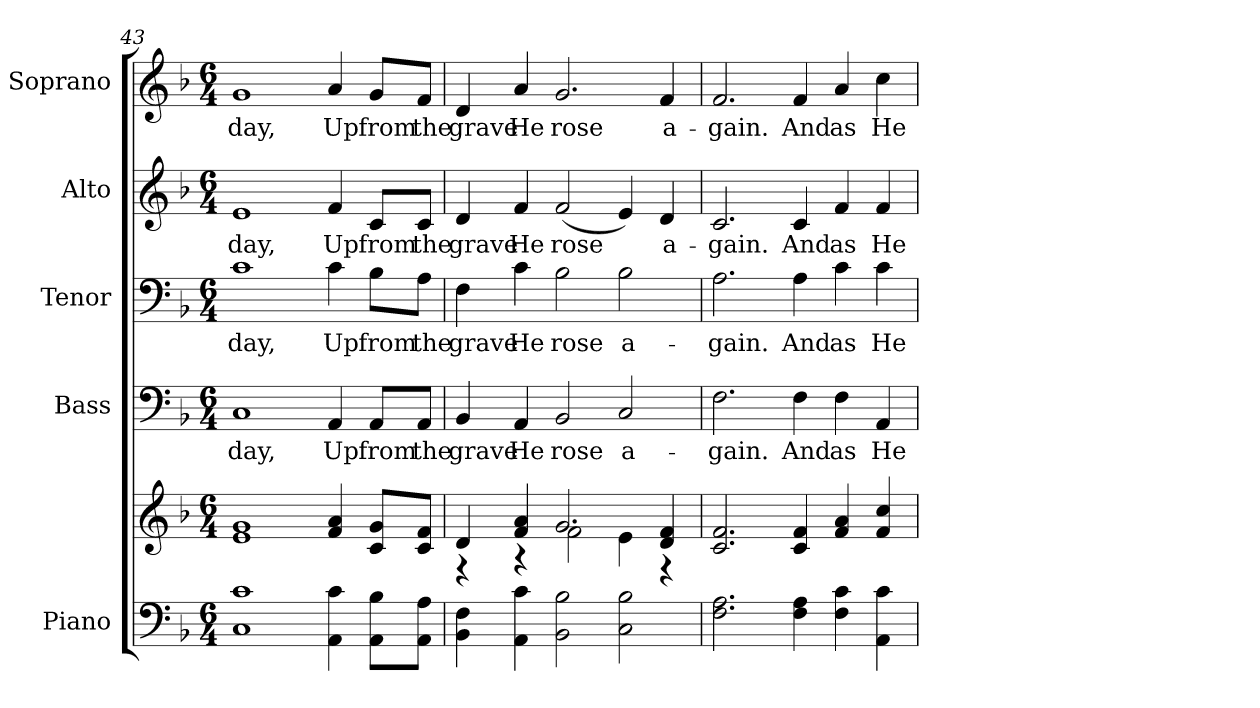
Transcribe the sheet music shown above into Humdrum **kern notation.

**kern	**kern	**kern	**text	**kern	**text	**kern	**text	**kern	**text
*part5	*part5	*part4	*part4	*part3	*part3	*part2	*part2	*part1	*part1
*staff6	*staff5	*staff4	*staff4	*staff3	*staff3	*staff2	*staff2	*staff1	*staff1
*I"Piano	*	*I"Bass	*	*I"Tenor	*	*I"Alto	*	*I"Soprano	*
*I'Pno.	*	*I'B.	*	*	*	*I'A.	*	*I'S.	*
*clefF4	*clefG2	*clefF4	*	*clefF4	*	*clefG2	*	*clefG2	*
*k[b-]	*k[b-]	*k[b-]	*	*k[b-]	*	*k[b-]	*	*k[b-]	*
*F:	*F:	*F:	*	*F:	*	*F:	*	*F:	*
*M6/4	*M6/4	*M6/4	*	*M6/4	*	*M6/4	*	*M6/4	*
=43	=43	=43	=43	=43	=43	=43	=43	=43	=43
!	!	!	!LO:LY:b:color=#000000	!	!	!	!	!	!
!	!	!	!	!	!LO:LY:b:color=#000000	!	!	!	!
!	!	!	!	!	!	!	!LO:LY:b:color=#000000	!	!
!	!	!	!	!	!	!	!	!	!LO:LY:b:color=#000000
1Ci 1ci	1ei 1gi	1Ci	day,	1ci	day,	1ei	day,	1gi	day,
!	!	!	!LO:LY:b:color=#000000	!	!	!	!	!	!
!	!	!	!	!	!LO:LY:b:color=#000000	!	!	!	!
!	!	!	!	!	!	!	!LO:LY:b:color=#000000	!	!
!	!	!	!	!	!	!	!	!	!LO:LY:b:color=#000000
4AAi\ 4ci	4fi/ 4ai	4AAi/	Up	4ci\	Up	4fi/	Up	4ai/	Up
!	!	!	!LO:LY:b:color=#000000	!	!	!	!	!	!
!	!	!	!	!	!LO:LY:b:color=#000000	!	!	!	!
!	!	!	!	!	!	!	!LO:LY:b:color=#000000	!	!
!	!	!	!	!	!	!	!	!	!LO:LY:b:color=#000000
8AAi\ 8B-i\L	8ci/ 8gi/L	8AAi/L	from	8B-i\L	from	8ci/L	from	8gi/L	from
!	!	!	!LO:LY:b:color=#000000	!	!	!	!	!	!
!	!	!	!	!	!LO:LY:b:color=#000000	!	!	!	!
!	!	!	!	!	!	!	!LO:LY:b:color=#000000	!	!
!	!	!	!	!	!	!	!	!	!LO:LY:b:color=#000000
8AAi\ 8Ai\J	8ci/ 8fi/J	8AAi/J	the	8Ai\J	the	8ci/J	the	8fi/J	the
!!LO:PB:g=z
=44	=44	=44	=44	=44	=44	=44	=44	=44	=44
*	*^	*	*	*	*	*	*	*	*
!	!	!	!	!LO:LY:b:color=#000000	!	!	!	!	!	!
!	!	!	!	!	!	!LO:LY:b:color=#000000	!	!	!	!
!	!	!	!	!	!	!	!	!LO:LY:b:color=#000000	!	!
!	!	!	!	!	!	!	!	!	!	!LO:LY:b:color=#000000
4BB-i\ 4Fi	4di/	4r	4BB-i/	grave	4Fi\	grave	4di/	grave	4di/	grave
!	!	!	!	!LO:LY:b:color=#000000	!	!	!	!	!	!
!	!	!	!	!	!	!LO:LY:b:color=#000000	!	!	!	!
!	!	!	!	!	!	!	!	!LO:LY:b:color=#000000	!	!
!	!	!	!	!	!	!	!	!	!	!LO:LY:b:color=#000000
4AAi\ 4ci	4fi/ 4ai	4r	4AAi/	He	4ci\	He	4fi/	He	4ai/	He
!	!	!	!	!LO:LY:b:color=#000000	!	!	!	!	!	!
!	!	!	!	!	!	!LO:LY:b:color=#000000	!	!	!	!
!	!	!	!	!	!	!	!	!LO:LY:b:color=#000000	!	!
!	!	!	!	!	!	!	!	!	!	!LO:LY:b:color=#000000
2BB-i\ 2B-i	2.gi/	2fi\	2BB-i/	rose	2B-i\	rose	(2fi/	rose	2.gi/	rose
!	!	!	!	!LO:LY:b:color=#000000	!	!	!	!	!	!
!	!	!	!	!	!	!LO:LY:b:color=#000000	!	!	!	!
2Ci\ 2B-i	.	4ei\	2Ci/	a-	2B-i\	a-	4ei/)	.	.	.
!	!	!	!	!	!	!	!	!LO:LY:b:color=#000000	!	!
!	!	!	!	!	!	!	!	!	!	!LO:LY:b:color=#000000
.	4di/ 4fi	4r	.	.	.	.	4di/	a-	4fi/	a-
*	*v	*v	*	*	*	*	*	*	*	*
=45	=45	=45	=45	=45	=45	=45	=45	=45	=45
*	*^	*	*	*	*	*	*	*	*
!	!	!	!	!LO:LY:b:color=#000000	!	!	!	!	!	!
*	*v	*v	*	*	*	*	*	*	*	*
*	*^	*	*	*	*	*	*	*	*
!	!	!	!	!	!	!LO:LY:b:color=#000000	!	!	!	!
*	*v	*v	*	*	*	*	*	*	*	*
*	*^	*	*	*	*	*	*	*	*
!	!	!	!	!	!	!	!	!LO:LY:b:color=#000000	!	!
*	*v	*v	*	*	*	*	*	*	*	*
*	*^	*	*	*	*	*	*	*	*
!	!	!	!	!	!	!	!	!	!	!LO:LY:b:color=#000000
*	*v	*v	*	*	*	*	*	*	*	*
2.Fi\ 2.Ai	2.ci/ 2.fi	2.Fi\	-gain.	2.Ai\	-gain.	2.ci/	-gain.	2.fi/	-gain.
!	!	!	!LO:LY:b:color=#000000	!	!	!	!	!	!
!	!	!	!	!	!LO:LY:b:color=#000000	!	!	!	!
!	!	!	!	!	!	!	!LO:LY:b:color=#000000	!	!
!	!	!	!	!	!	!	!	!	!LO:LY:b:color=#000000
4Fi\ 4Ai	4ci/ 4fi	4Fi\	And	4Ai\	And	4ci/	And	4fi/	And
!	!	!	!LO:LY:b:color=#000000	!	!	!	!	!	!
!	!	!	!	!	!LO:LY:b:color=#000000	!	!	!	!
!	!	!	!	!	!	!	!LO:LY:b:color=#000000	!	!
!	!	!	!	!	!	!	!	!	!LO:LY:b:color=#000000
4Fi\ 4ci	4fi/ 4ai	4Fi\	as	4ci\	as	4fi/	as	4ai/	as
!	!	!	!LO:LY:b:color=#000000	!	!	!	!	!	!
!	!	!	!	!	!LO:LY:b:color=#000000	!	!	!	!
!	!	!	!	!	!	!	!LO:LY:b:color=#000000	!	!
!	!	!	!	!	!	!	!	!	!LO:LY:b:color=#000000
4AAi\ 4ci	4fi/ 4cci	4AAi/	He	4ci\	He	4fi/	He	4cci\	He
=	=	=	=	=	=	=	=	=	=
*-	*-	*-	*-	*-	*-	*-	*-	*-	*-
